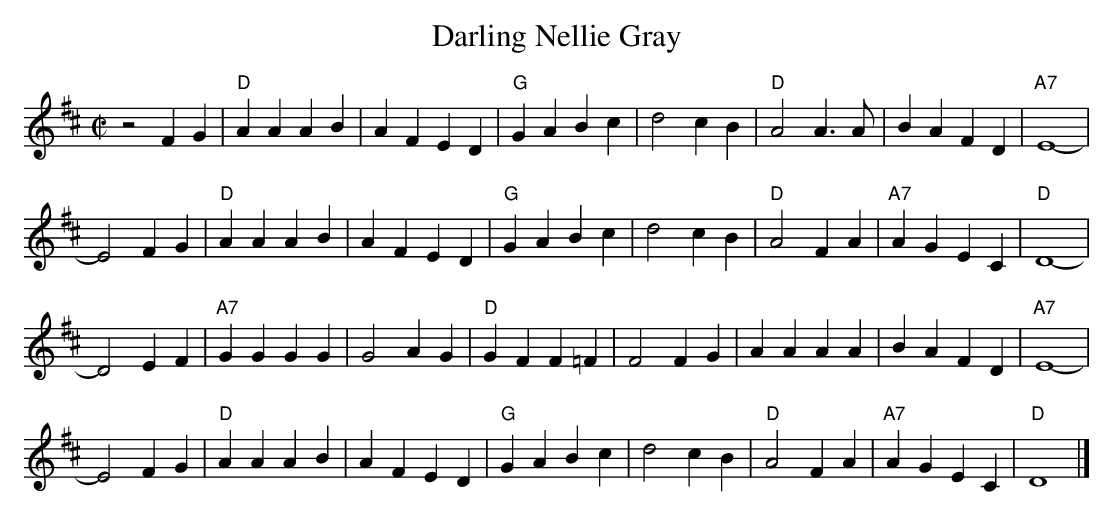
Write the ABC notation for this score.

X:1
T: Darling Nellie Gray
M: C|
K: D
z4 F2G2 | "D"A2A2 A2B2 | A2F2 E2D2 | "G"G2A2 B2c2 | d4 c2B2 | "D"A4 A3A | B2A2 F2D2 | "A7"E8- |
E4 F2G2 | "D"A2A2 A2B2 | A2F2 E2D2 | "G"G2A2 B2c2 | d4 c2B2 | "D"A4 F2A2 | "A7"A2G2 E2C2 | "D"D8- |
D4 E2F2 | "A7"G2G2 G2G2 | G4 A2G2 | "D"G2F2 F2=F2 | F4 F2G2 | A2A2 A2A2 | B2A2 F2D2 | "A7"E8- |
E4 F2G2 | "D"A2A2 A2B2 | A2F2 E2D2 | "G"G2A2 B2c2 | d4 c2B2 | "D"A4 F2A2 | "A7"A2G2 E2C2 | "D"D8 |]
